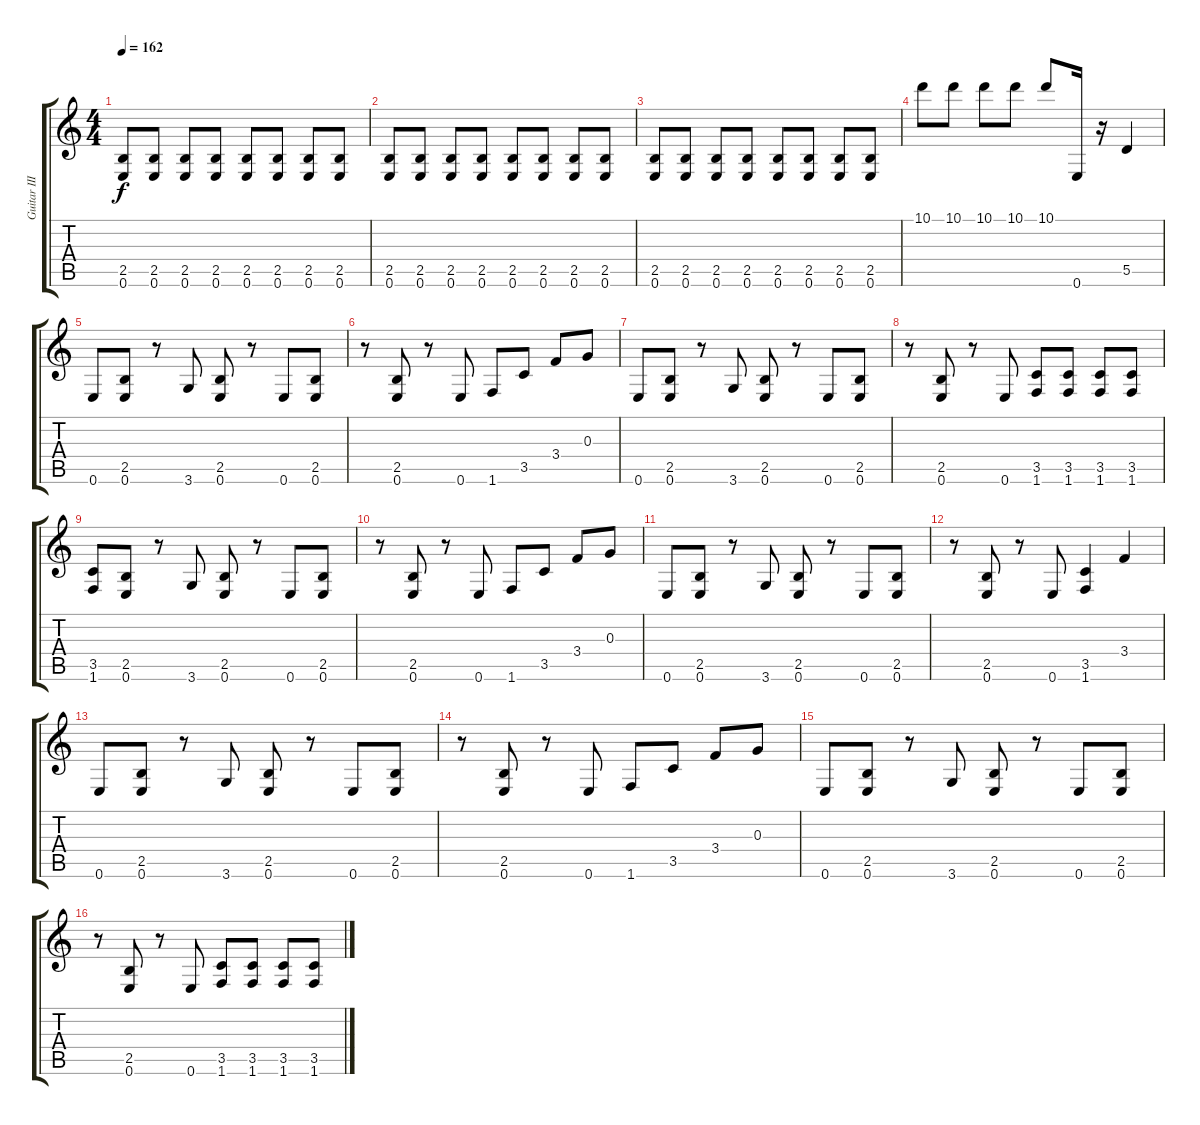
\track ("Guitar III" "Guitar III") {instrument overdrivenguitar}
\staff {score tabs}
\tuning (E4 B3 G3 D3 A2 E2) {hide}
\ts (4 4)
\tempo 162
\clef g2
\ks c
(2.5 0.6).8{dy f} (2.5 0.6).8 (2.5 0.6).8 (2.5 0.6).8 (2.5 0.6).8 (2.5 0.6).8 (2.5 0.6).8 (2.5 0.6).8 |
(2.5 0.6).8 (2.5 0.6).8 (2.5 0.6).8 (2.5 0.6).8 (2.5 0.6).8 (2.5 0.6).8 (2.5 0.6).8 (2.5 0.6).8 |
(2.5 0.6).8 (2.5 0.6).8 (2.5 0.6).8 (2.5 0.6).8 (2.5 0.6).8 (2.5 0.6).8 (2.5 0.6).8 (2.5 0.6).8 |
10.1.8 10.1.8 10.1.8 10.1.8 10.1.8 0.6.16 r.16 5.5.4 |
0.6.8 (2.5 0.6).8 r.8 3.6.8 (2.5 0.6).8 r.8 0.6.8 (2.5 0.6).8 |
r.8 (2.5 0.6).8 r.8 0.6.8 1.6.8 3.5.8 3.4.8 0.3.8 |
0.6.8 (2.5 0.6).8 r.8 3.6.8 (2.5 0.6).8 r.8 0.6.8 (2.5 0.6).8 |
r.8 (2.5 0.6).8 r.8 0.6.8 (3.5 1.6).8 (3.5 1.6).8 (3.5 1.6).8 (3.5 1.6).8 |
(3.5 1.6).8 (2.5 0.6).8 r.8 3.6.8 (2.5 0.6).8 r.8 0.6.8 (2.5 0.6).8 |
r.8 (2.5 0.6).8 r.8 0.6.8 1.6.8 3.5.8 3.4.8 0.3.8 |
0.6.8 (2.5 0.6).8 r.8 3.6.8 (2.5 0.6).8 r.8 0.6.8 (2.5 0.6).8 |
r.8 (2.5 0.6).8 r.8 0.6.8 (3.5 1.6).4 3.4.4 |
0.6.8 (2.5 0.6).8 r.8 3.6.8 (2.5 0.6).8 r.8 0.6.8 (2.5 0.6).8 |
r.8 (2.5 0.6).8 r.8 0.6.8 1.6.8 3.5.8 3.4.8 0.3.8 |
0.6.8 (2.5 0.6).8 r.8 3.6.8 (2.5 0.6).8 r.8 0.6.8 (2.5 0.6).8 |
r.8 (2.5 0.6).8 r.8 0.6.8 (3.5 1.6).8 (3.5 1.6).8 (3.5 1.6).8 (3.5 1.6).8
